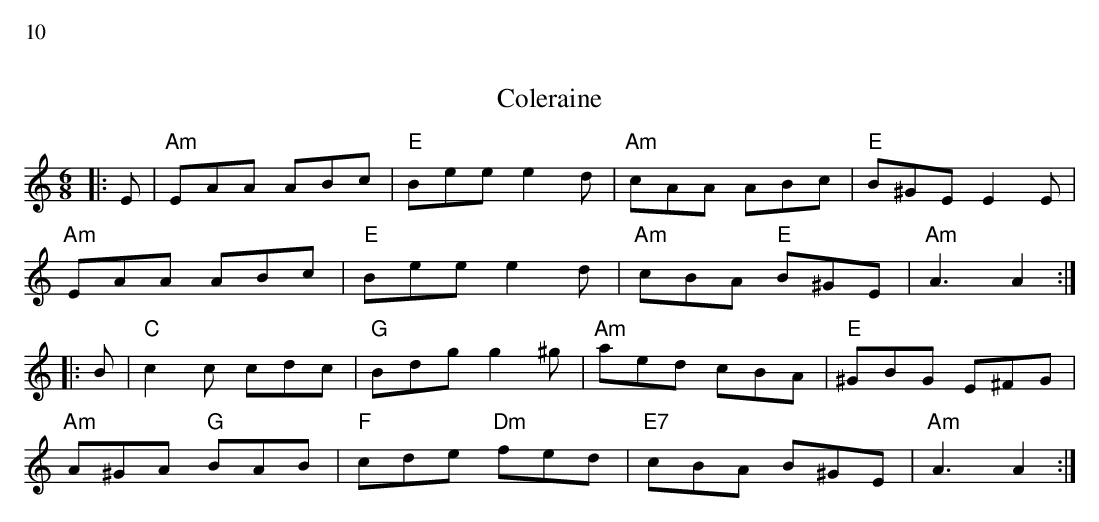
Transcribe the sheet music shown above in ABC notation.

X:1
%%text 10
T: Coleraine
M: 6/8
L: 1/8
K: Am
|:E | "Am"EAA ABc | "E"Bee e2d | "Am"cAA ABc | "E"B^GE E2E |
"Am"EAA ABc | "E"Bee e2d | "Am"cBA "E"B^GE | "Am"A3 A2 :|
|:B | "C"c2c cdc | "G"Bdg g2^g | "Am"aed cBA | "E"^GBG E^FG |
"Am"A^GA "G"BAB | "F"cde "Dm"fed | "E7"cBA B^GE | "Am"A3 A2 :|
